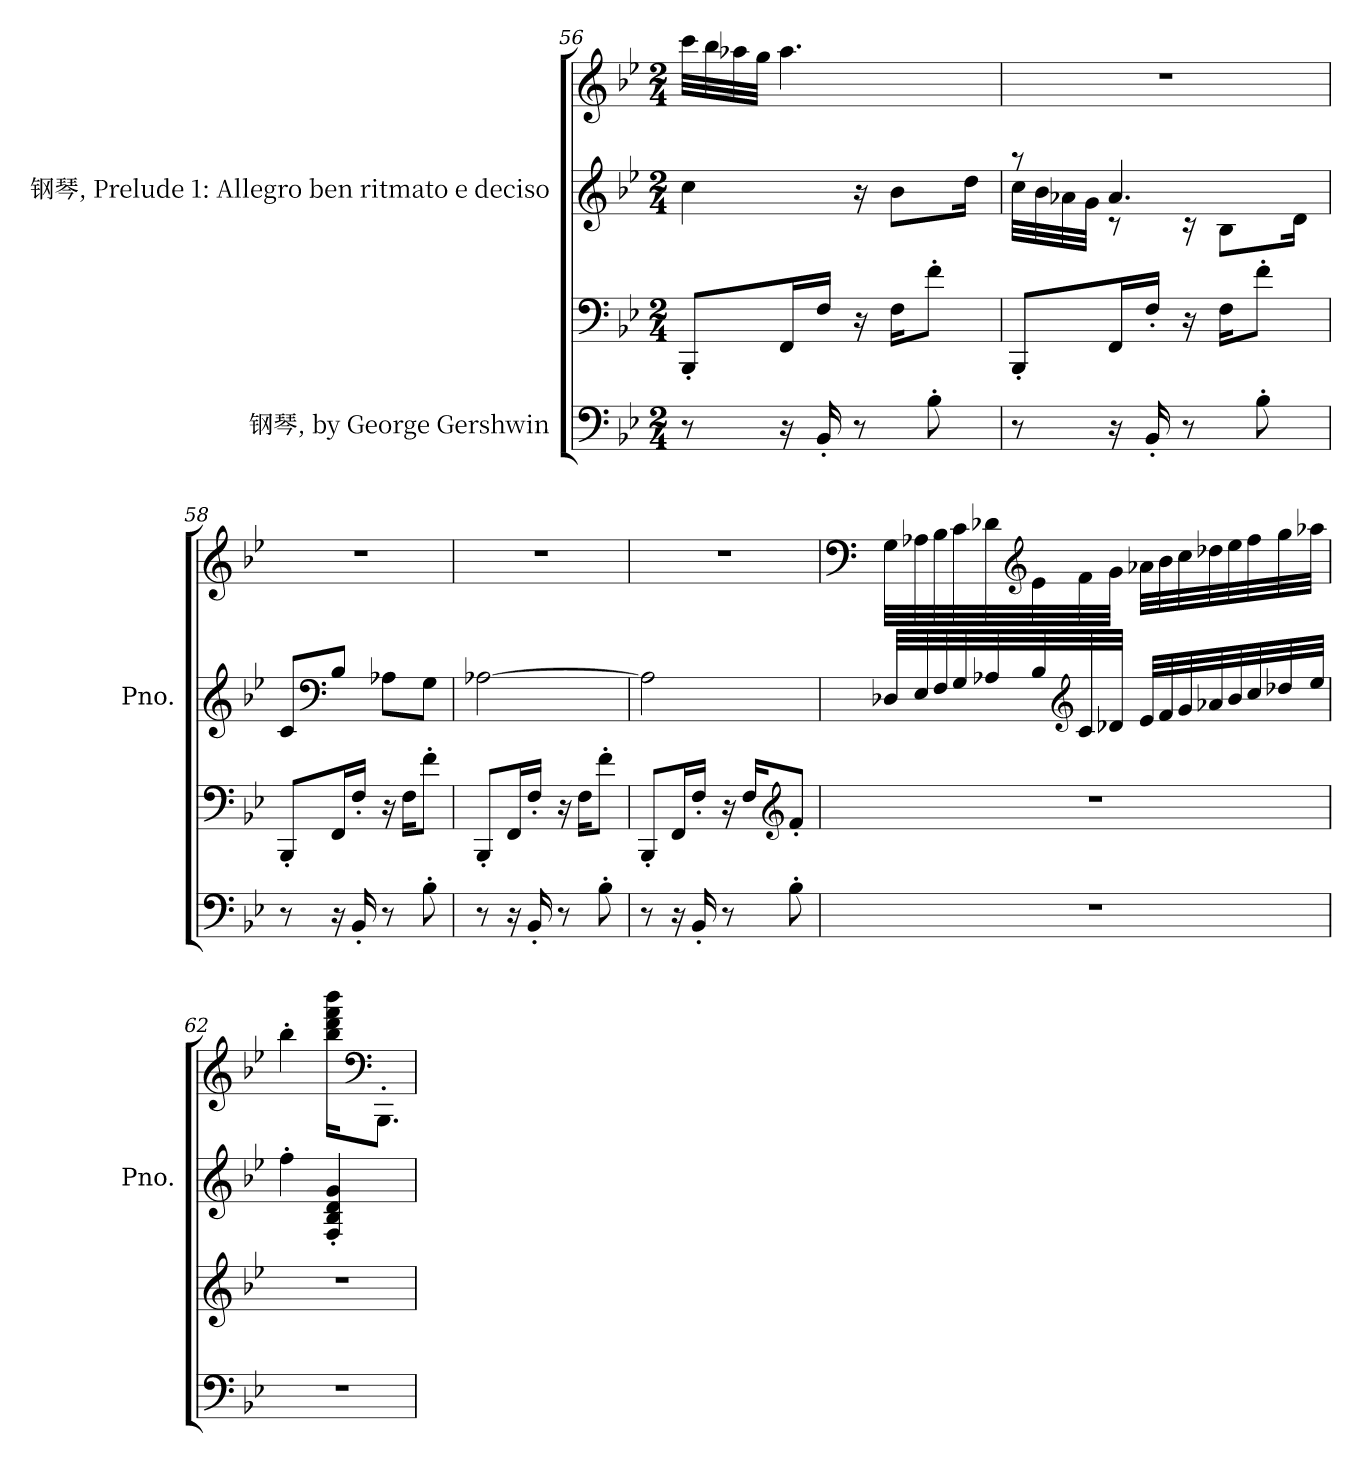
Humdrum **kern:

**kern	**kern	**kern	**kern
*part2	*part2	*part1	*part1
*staff4	*staff3	*staff2	*staff1
*I"钢琴, by George Gershwin	*	*I"钢琴, Prelude 1: Allegro ben ritmato e deciso	*
*	*	*I'Pno.	*
!!LO:LB:g=z
*clefF4	*clefF4	*clefG2	*clefG2
*k[b-e-]	*k[b-e-]	*k[b-e-]	*k[b-e-]
*M2/4	*M2/4	*M2/4	*M2/4
=56	=56	=56	=56
8r	8BBB-'/L	4cc\	32ccc\LLL
.	.	.	32bb-\
.	.	.	32aa-X\
.	.	.	32gg\JJJ
16r	16FF/L	.	4.aa-\
16BB-'/	16F/JJ	.	.
8r	16r	16r	.
.	16F\KL	8b-\L	.
8B-'\	8f'\J	.	.
.	.	16dd\Jk	.
=57	=57	=57	=57
*	*	*^	*
8r	8BBB-'/L	8r	32cc\LLL	2r
.	.	.	32b-\	.
.	.	.	32a-X\	.
.	.	.	32g\JJJ	.
16r	16FF/L	4.a-/	8r	.
16BB-'/	16F'/JJ	.	.	.
8r	16r	.	16r	.
.	16F\KL	.	8B-\L	.
8B-'\	8f'\J	.	.	.
.	.	.	16d\Jk	.
*	*	*v	*v	*
=58	=58	=58	=58
8r	8BBB-'/L	8c/L	2r
*	*	*clefF4	*
16r	16FF/L	8B-/J	.
16BB-'/	16F'/JJ	.	.
8r	16r	8A-X\L	.
.	16F\KL	.	.
8B-'\	8f'\J	8G\J	.
=59	=59	=59	=59
8r	8BBB-'/L	[2A-X\	2r
16r	16FF/L	.	.
16BB-'/	16F'/JJ	.	.
8r	16r	.	.
.	16F\KL	.	.
8B-'\	8f'\J	.	.
!!LO:PB:g=z
=60	=60	=60	=60
8r	8BBB-'/L	2A-\]	2r
16r	16FF/L	.	.
16BB-'/	16F'/JJ	.	.
8r	16r	.	.
.	16F/KL	.	.
*	*clefG2	*	*
8B-'\	8f'/J	.	.
=61	=61	=61	=61
*	*	*	*clefF4
2r	2r	32D-X/LLL	32G\LLL
.	.	32E-/	32A-X\
.	.	32F/	32B-\
.	.	32G/	32c\
*	*	*	*MM100
.	.	32A-X/	32d-X\
*	*	*	*clefG2
.	.	32B-/	32e-\
*	*	*clefG2	*
.	.	32c/	32f\
.	.	32d-X/JJJ	32g\JJJ
.	.	32e-/LLL	32a-X\LLL
.	.	32f/	32b-\
.	.	32g/	32cc\
.	.	32a-X/	32dd-X\
.	.	32b-/	32ee-\
.	.	32cc/	32ff\
.	.	32dd-X/	32gg\
.	.	32ee-/JJJ	32aa-X\JJJ
=62	=62	=62	=62
2r	2r	4ff'\	4bb-'\
*	*	*	*MM70
.	.	4F/' 4B-/' 4d/' 4g/'	16bb-\ 16ddd\ 16fff\ 16bbb-\KL
*	*	*	*clefF4
*	*	*	*MM78
.	.	.	8.BBB-'\J
=	=	=	=
*-	*-	*-	*-
